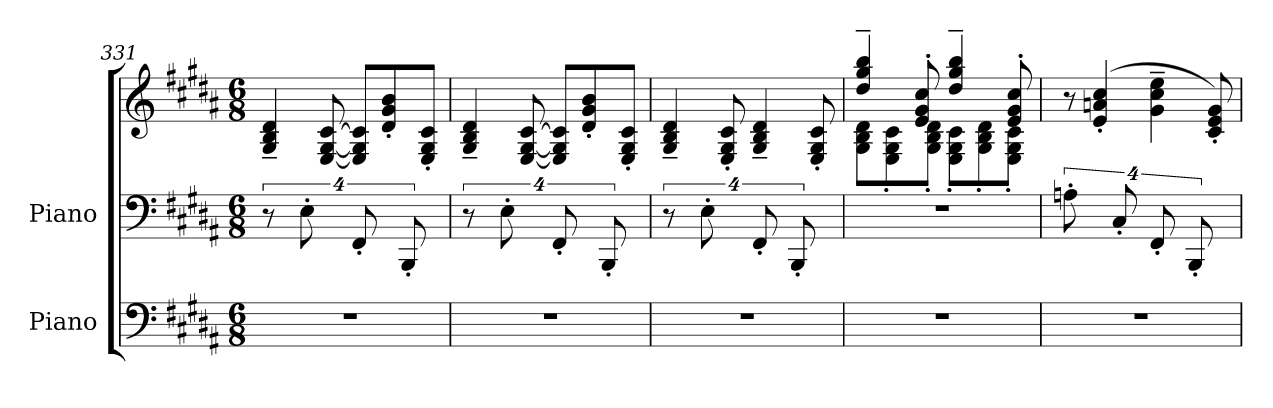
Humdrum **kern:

**kern	**kern	**kern
*part2	*part1	*part1
*staff3	*staff2	*staff1
*I"Piano	*I"Piano	*
*I'Pno	*I'Pno	*
*clefF4	*clefF4	*clefG2
*k[f#c#g#d#a#]	*k[f#c#g#d#a#]	*k[f#c#g#d#a#]
*M6/8	*M6/8	*M6/8
=331	=331	=331
2.r	16%3r	4G#/~ 4B/~ 4d#/~
.	16%3E'\	.
.	.	[8E/ [8G#/ [8c#/
.	16%3FF#'/	8E/] 8G#/] 8c#/]L
.	.	8d#/' 8g#/' 8b/'
.	16%3BBB'/	.
.	.	8E/' 8G#/' 8c#/'J
=332	=332	=332
2.r	16%3r	4G#/~ 4B/~ 4d#/~
.	16%3E'\	.
.	.	[8E/ [8G#/ [8c#/
.	16%3FF#'/	8E/] 8G#/] 8c#/]L
.	.	8d#/' 8g#/' 8b/'
.	16%3BBB'/	.
.	.	8E/' 8G#/' 8c#/'J
=333	=333	=333
2.r	16%3r	4G#/~ 4B/~ 4d#/~
.	16%3E'\	.
.	.	8E/' 8G#/' 8c#/'
.	16%3FF#'/	4G#/~ 4B/~ 4d#/~
.	16%3BBB'/	.
.	.	8E/' 8G#/' 8c#/'
!!LO:LB:g=z
=334	=334	=334
*	*	*^
2.r	2.r	4dd#/~ 4gg#/~ 4bb/~	8G#\ 8B\ 8d#\L
.	.	.	8E\' 8G#\' 8c#\'
.	.	8e/' 8g#/' 8cc#/'	8G#\' 8B\' 8d#\'J
.	.	4dd#/~ 4gg#/~ 4bb/~	8E\' 8G#\' 8c#\'L
.	.	.	8G#\' 8B\' 8d#\'
.	.	8e/' 8g#/' 8cc#/'	8E\' 8G#\' 8c#\'J
*	*	*v	*v
!!LO:LB:g=z
=335	=335	=335
2.r	16%3An'\	8r
.	.	(>4e/' 4an/' 4cc#/'
.	16%3C#'/	.
.	16%3FF#'/	4g#\~ 4cc#\~ 4ee\~
.	16%3BBB'/	.
.	.	8c#/' 8e/' 8g#/')
=	=	=
*-	*-	*-
